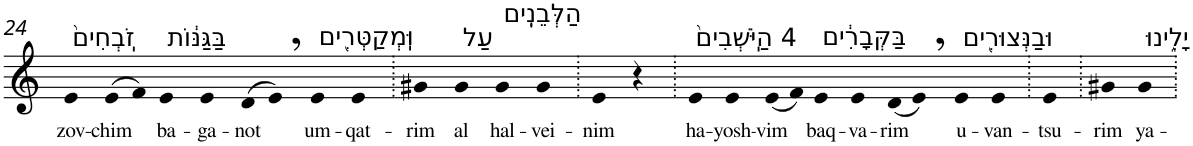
**kern	**text
*part1	*part1
*staff1	*staff1
*I"Piano	*
*I'Pno	*
!!LO:PB:g=z
*clefG2	*
*k[]	*
=24	=24
!LO:TX:a:t=זֹֽבְחִים֙	!
!	!LO:LY:b
4e	zov-
!	!LO:LY:b
(>8e	-chim
8f)	.
!LO:TX:a:t=בַּגַּנּ֔וֹת	!
!	!LO:LY:b
4e	ba-
!	!LO:LY:b
4e	-ga-
!	!LO:LY:b
(>8d	-not
8e,)	.
!LO:TX:a:t=וּֽמְקַטְּרִ֖ים	!
!	!LO:LY:b
4e	um-
!	!LO:LY:b
4e	-qat-
=25.	=25.
!	!LO:LY:b
4g#X	-rim
!LO:TX:a:t=עַל	!
!	!LO:LY:b
4g#	al
!LO:TX:a:t=הַלְּבֵנִֽים	!
!	!LO:LY:b
4g#	hal-
!	!LO:LY:b
4g#	-vei-
=26.	=26.
!	!LO:LY:b
4e	-nim
4r	.
=27.	=27.
!LO:TX:a:t=4 הַיֹּֽשְׁבִים֙	!
!	!LO:LY:b
4e	ha-
!	!LO:LY:b
4e	-yosh-
!	!LO:LY:b
(8e	-vim
8f)	.
!LO:TX:a:t=בַּקְּבָרִ֔ים	!
!	!LO:LY:b
4e	baq-
!	!LO:LY:b
4e	-va-
!	!LO:LY:b
(8d	-rim
8e,)	.
!LO:TX:a:t=וּבַנְּצוּרִ֖ים	!
!	!LO:LY:b
4e	u-
!	!LO:LY:b
4e	-van-
=28.	=28.
!	!LO:LY:b
4e	-tsu-
=29.	=29.
!	!LO:LY:b
4g#X	-rim
!LO:TX:a:t=יָלִ֑ינוּ	!
!	!LO:LY:b
4g#	ya-
=.	=.
*-	*-
